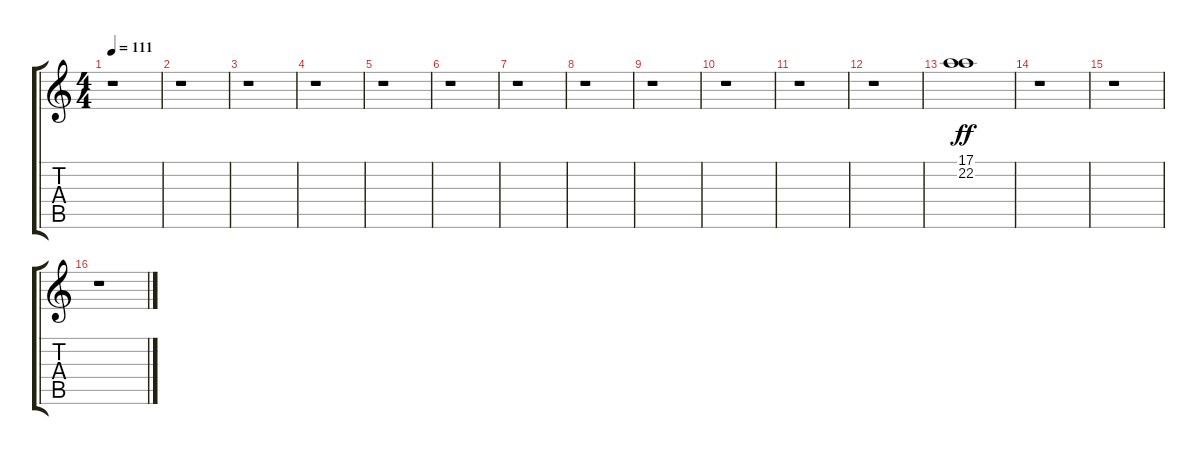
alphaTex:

\track "" {instrument synthstrings1}
\staff {score tabs}
\tuning (E4 B3 G3 D3 A2 E2) {hide}
\ts (4 4)
\tempo 111
\clef g2
\ks c
r.1{dy ff} |
r.1 |
r.1 |
r.1 |
r.1 |
r.1 |
r.1 |
r.1 |
r.1 |
r.1 |
r.1 |
r.1 |
(17.1 22.2).1 |
r.1 |
r.1 |
r.1
